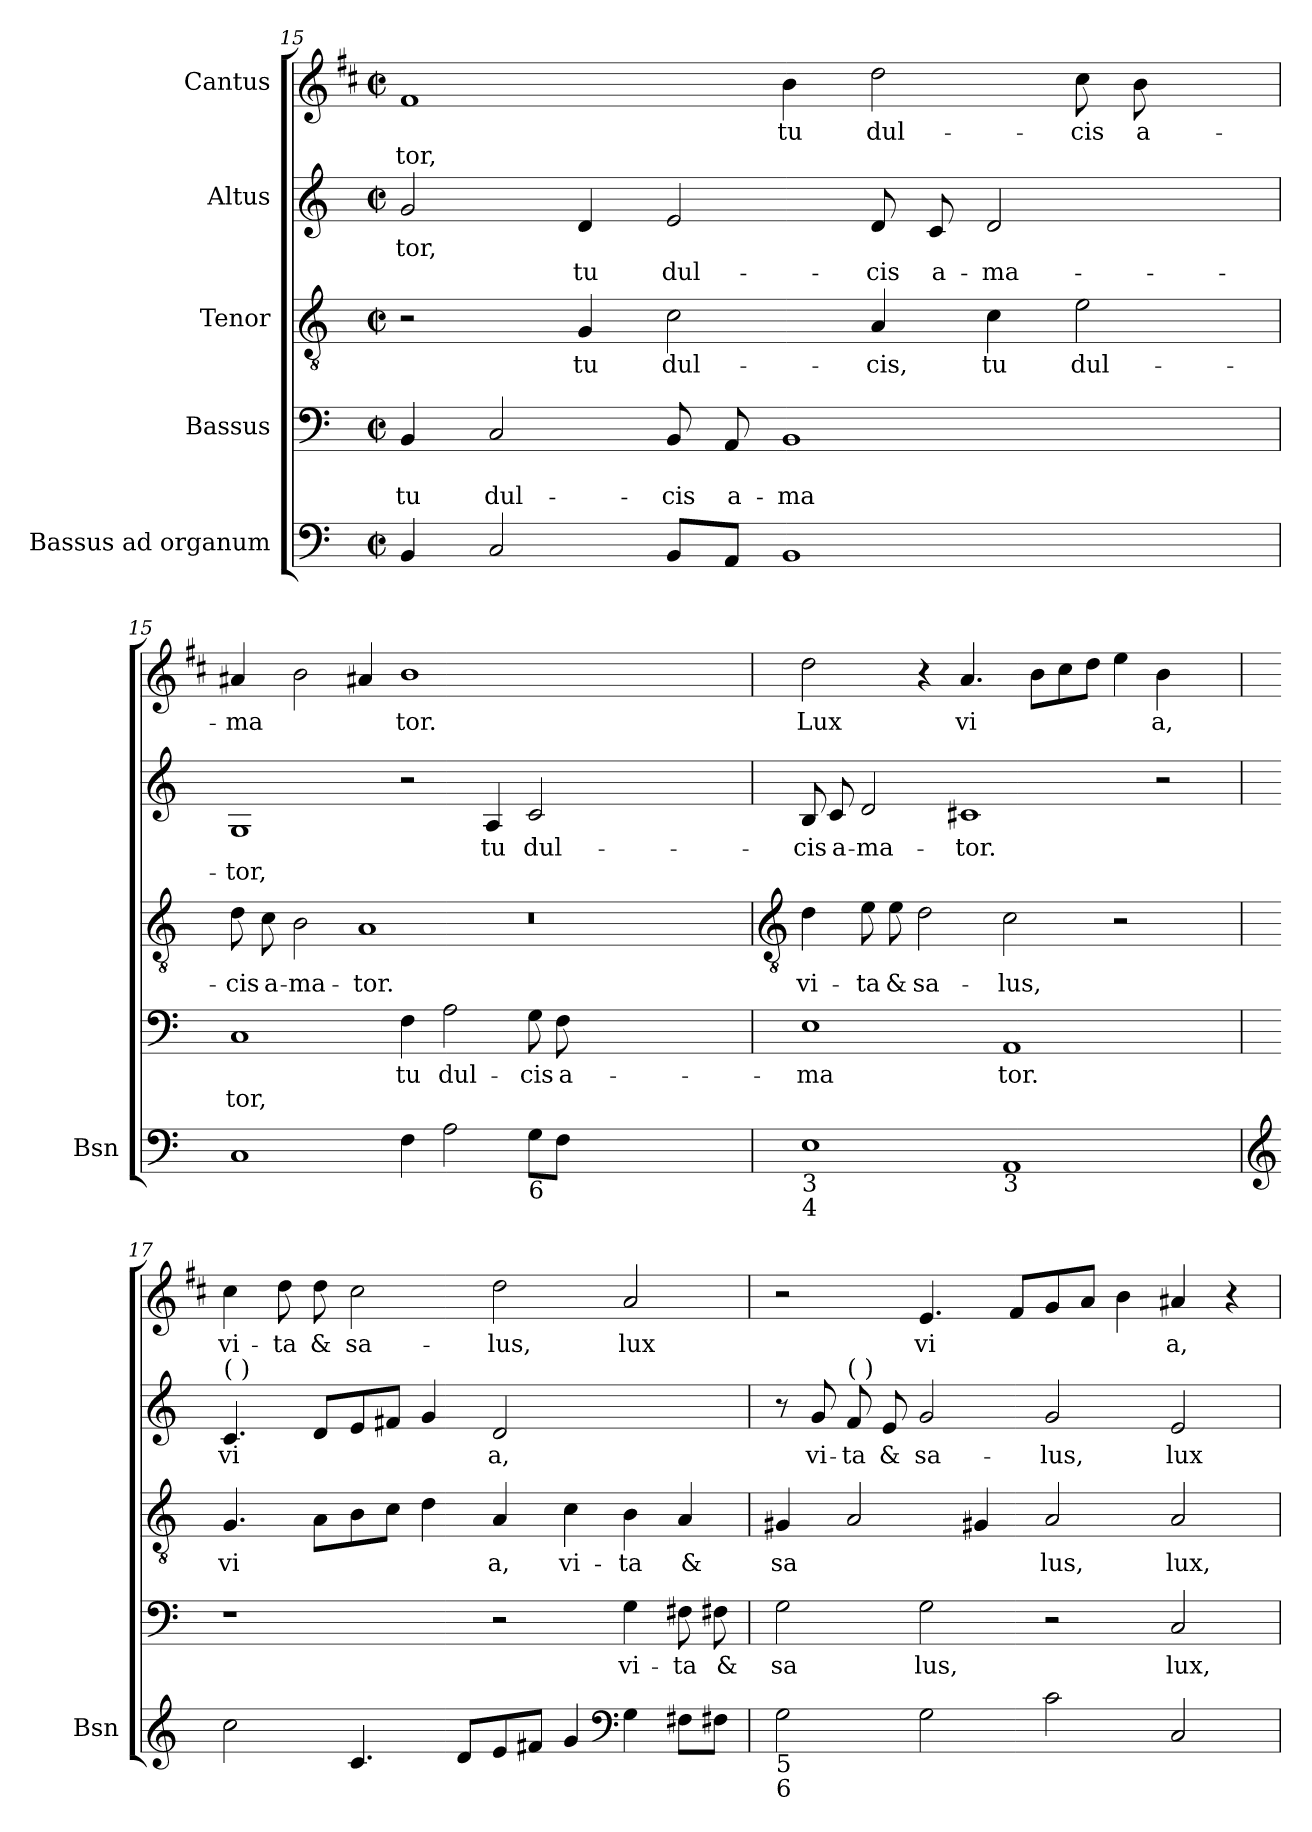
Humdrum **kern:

**kern	**kern	**text	**text	**kern	**text	**kern	**text	**text	**kern	**text	**text
*part5	*part4	*part4	*part4	*part3	*part3	*part2	*part2	*part2	*part1	*part1	*part1
*staff5	*staff4	*staff4	*staff4	*staff3	*staff3	*staff2	*staff2	*staff2	*staff1	*staff1	*staff1
*I"Bassus ad organum	*I"Bassus	*	*	*I"Tenor	*	*I"Altus	*	*	*I"Cantus	*	*
*I'Bsn	*	*	*	*	*	*	*	*	*	*	*
!!LO:LB:g=z
*clefF4	*clefF4	*	*	*clefGv2	*	*clefG2	*	*	*clefG2	*	*
*	*	*	*	*	*	*	*	*	*ITrd1c2	*	*
*k[]	*k[]	*	*	*k[]	*	*k[]	*	*	*k[]	*	*
*C:	*C:	*	*	*C:	*	*C:	*	*	*C:	*	*
*M4/2	*M4/2	*	*	*M4/2	*	*M4/2	*	*	*M4/2	*	*
*met(c|)	*met(c|)	*	*	*met(c|)	*	*met(c|)	*	*	*met(c|)	*	*
=15	=15	=15	=15	=15	=15	=15	=15	=15	=15	=15	=15
!	!	!	!LO:LY:b	!	!	!	!LO:LY:b	!	!	!	!LO:LY:b
4BB	4BB	.	tu	2r	.	2g	-tor,	.	1e	.	-tor,
!	!	!	!LO:LY:b	!	!	!	!	!	!	!	!
2C	2C	.	dul-	.	.	.	.	.	.	.	.
!	!	!	!	!	!LO:LY:b	!	!	!LO:LY:b	!	!	!
.	.	.	.	4G	tu	4d	.	tu	.	.	.
!	!	!	!LO:LY:b	!	!LO:LY:b	!	!	!LO:LY:b	!	!	!
8BBL	8BB	.	-cis	2c	dul-	2e	.	dul-	.	.	.
!	!	!	!LO:LY:b	!	!	!	!	!	!	!	!
8AAJ	8AA	.	a-	.	.	.	.	.	.	.	.
!	!	!	!LO:LY:b	!	!	!	!	!	!	!LO:LY:b	!
1BB	1BB	.	-ma	.	.	.	.	.	4a	tu	.
!	!	!	!	!	!LO:LY:b	!	!	!LO:LY:b	!	!LO:LY:b	!
.	.	.	.	4A	-cis,	8d	.	-cis	2cc	dul-	.
!	!	!	!	!	!	!	!	!LO:LY:b	!	!	!
.	.	.	.	.	.	8c	.	a-	.	.	.
!	!	!	!	!	!LO:LY:b	!	!	!LO:LY:b	!	!	!
.	.	.	.	4c	tu	2d	.	-ma-	.	.	.
!	!	!	!	!	!LO:LY:b	!	!	!	!	!LO:LY:b	!
.	.	.	.	2e	dul-	.	.	.	8b	-cis	.
!	!	!	!	!	!	!	!	!	!	!LO:LY:b	!
.	.	.	.	.	.	.	.	.	8a	a-	.
4ryy	4ryy	.	.	.	.	4ryy	.	.	4ryy	.	.
=15A	=15A	=15A	=15A	=15A	=15A	=15A	=15A	=15A	=15A	=15A	=15A
!	!	!	!LO:LY:b	!	!LO:LY:b	!	!	!LO:LY:b	!	!LO:LY:b	!
1C	1C	.	tor,	8d	-cis	1G	.	-tor,	4g#X	-ma	.
!	!	!	!	!	!LO:LY:b	!	!	!	!	!	!
.	.	.	.	8c	a-	.	.	.	.	.	.
!	!	!	!	!	!LO:LY:b	!	!	!	!	!	!
.	.	.	.	2B	-ma-	.	.	.	2a	.	.
!	!	!	!	!	!LO:LY:b	!	!	!	!	!	!
.	.	.	.	1A	-tor.	.	.	.	4g#X	.	.
!	!	!LO:LY:b	!	!	!	!	!	!	!	!LO:LY:b	!
4F	4F	tu	.	.	.	2r	.	.	1a	tor.	.
!	!	!LO:LY:b	!	!	!	!	!	!	!	!	!
2A	2A	dul-	.	.	.	.	.	.	.	.	.
!	!	!	!	!	!	!	!LO:LY:b	!	!	!	!
.	.	.	.	.	.	4A	tu	.	.	.	.
!LO:TX:b:t=6	!	!	!	!	!	!	!	!	!	!	!
!	!	!LO:LY:b	!	!	!	!	!LO:LY:b	!	!	!	!
8GL	8G	-cis	.	0r	.	2c	dul-	.	.	.	.
!	!	!LO:LY:b	!	!	!	!	!	!	!	!	!
8FJ	8F	a-	.	.	.	.	.	.	.	.	.
1..ryy	1..ryy	.	.	.	.	.	.	.	1..ryy	.	.
.	.	.	.	.	.	1.ryy	.	.	.	.	.
!!LO:LB:g=z
=16A	=16A	=16A	=16A	=16A	=16A	=16A	=16A	=16A	=16A	=16A	=16A
*	*	*	*	*clefGv2	*	*	*	*	*	*	*
!LO:TX:b:t=3	!	!	!	!	!	!	!	!	!	!	!
!LO:TX:b:t=4	!	!	!	!	!	!	!	!	!	!	!
!	!	!LO:LY:b	!	!	!LO:LY:b	!	!LO:LY:b	!	!	!LO:LY:b	!
1E	1E	-ma	.	4d	vi-	8B	-cis	.	2cc	Lux	.
!	!	!	!	!	!	!	!LO:LY:b	!	!	!	!
.	.	.	.	.	.	8c	a-	.	.	.	.
!	!	!	!	!	!LO:LY:b	!	!LO:LY:b	!	!	!	!
.	.	.	.	8e	-ta	2d	-ma-	.	.	.	.
!	!	!	!	!	!LO:LY:b	!	!	!	!	!	!
.	.	.	.	8e	&	.	.	.	.	.	.
!	!	!	!	!	!LO:LY:b	!	!	!	!	!	!
.	.	.	.	2d	sa-	.	.	.	4r	.	.
!	!	!	!	!	!	!	!LO:LY:b	!	!	!LO:LY:b	!
.	.	.	.	.	.	1c#X	-tor.	.	4.g	vi	.
!LO:TX:b:t=3	!	!	!	!	!	!	!	!	!	!	!
!	!	!LO:LY:b	!	!	!LO:LY:b	!	!	!	!	!	!
1AA	1AA	tor.	.	2c	-lus,	.	.	.	.	.	.
.	.	.	.	.	.	.	.	.	8aL	.	.
.	.	.	.	.	.	.	.	.	8b	.	.
.	.	.	.	.	.	.	.	.	8ccJ	.	.
.	.	.	.	2r	.	.	.	.	4dd	.	.
!	!	!	!	!	!	!	!	!	!	!LO:LY:b	!
.	.	.	.	.	.	2r	.	.	4a	a,	.
4ryy	4ryy	.	.	4ryy	.	.	.	.	4ryy	.	.
!!LO:LB:g=z
=17	=17	=17	=17	=17	=17	=17	=17	=17	=17	=17	=17
*clefG2	*	*	*	*	*	*	*	*	*	*	*
!	!	!	!	!	!	!LO:TX:a:t=(  )	!	!	!	!	!
!	!	!	!	!	!LO:LY:b	!	!LO:LY:b	!	!	!LO:LY:b	!
2cc	1r	.	.	4.G	vi	4.c	vi	.	4b	vi-	.
!	!	!	!	!	!	!	!	!	!	!LO:LY:b	!
.	.	.	.	.	.	.	.	.	8cc	-ta	.
!	!	!	!	!	!	!	!	!	!	!LO:LY:b	!
.	.	.	.	8AL	.	8dL	.	.	8cc	&	.
!	!	!	!	!	!	!	!	!	!	!LO:LY:b	!
4.c	.	.	.	8B	.	8e	.	.	2b	sa-	.
.	.	.	.	8cJ	.	8f#XJ	.	.	.	.	.
.	.	.	.	4d	.	4g	.	.	.	.	.
8dL	.	.	.	.	.	.	.	.	.	.	.
!	!	!	!	!	!LO:LY:b	!	!LO:LY:b	!	!	!LO:LY:b	!
8e	2r	.	.	4A	a,	2d	a,	.	2cc	-lus,	.
8f#XJ	.	.	.	.	.	.	.	.	.	.	.
!	!	!	!	!	!LO:LY:b	!	!	!	!	!	!
4g	.	.	.	4c	vi-	.	.	.	.	.	.
*clefF4	*	*	*	*	*	*	*	*	*	*	*
!	!	!LO:LY:b	!	!	!LO:LY:b	!	!	!	!	!LO:LY:b	!
4G	4G	vi-	.	4B	-ta	2ryy	.	.	2g	lux	.
!	!	!LO:LY:b	!	!	!LO:LY:b	!	!	!	!	!	!
8F#XL	8F#X	-ta	.	4A	&	.	.	.	.	.	.
!	!	!LO:LY:b	!	!	!	!	!	!	!	!	!
8F#XJ	8F#X	&	.	.	.	.	.	.	.	.	.
!!LO:LB:g=z
=18	=18	=18	=18	=18	=18	=18	=18	=18	=18	=18	=18
!LO:TX:b:t=5	!	!	!	!	!	!	!	!	!	!	!
!LO:TX:b:t=6	!	!	!	!	!	!	!	!	!	!	!
!	!	!LO:LY:b	!	!	!LO:LY:b	!	!	!	!	!	!
2G	2G	sa	.	4G#X	sa	8r	.	.	2r	.	.
!	!	!	!	!	!	!	!LO:LY:b	!	!	!	!
.	.	.	.	.	.	8g	vi-	.	.	.	.
!	!	!	!	!	!	!LO:TX:a:t=(  )	!	!	!	!	!
!	!	!	!	!	!	!	!LO:LY:b	!	!	!	!
.	.	.	.	2A	.	8f	-ta	.	.	.	.
!	!	!	!	!	!	!	!LO:LY:b	!	!	!	!
.	.	.	.	.	.	8e	&	.	.	.	.
!	!	!LO:LY:b	!	!	!	!	!LO:LY:b	!	!	!LO:LY:b	!
2G	2G	lus,	.	.	.	2g	sa-	.	4.d	vi	.
.	.	.	.	4G#X	.	.	.	.	.	.	.
.	.	.	.	.	.	.	.	.	8eL	.	.
!	!	!	!	!	!LO:LY:b	!	!LO:LY:b	!	!	!	!
2c	2r	.	.	2A	lus,	2g	-lus,	.	8f	.	.
.	.	.	.	.	.	.	.	.	8gJ	.	.
.	.	.	.	.	.	.	.	.	4a	.	.
!	!	!LO:LY:b	!	!	!LO:LY:b	!	!LO:LY:b	!	!	!LO:LY:b	!
2C	2C	lux,	.	2A	lux,	2e	lux	.	4g#X	a,	.
.	.	.	.	.	.	.	.	.	4r	.	.
=	=	=	=	=	=	=	=	=	=	=	=
*-	*-	*-	*-	*-	*-	*-	*-	*-	*-	*-	*-
